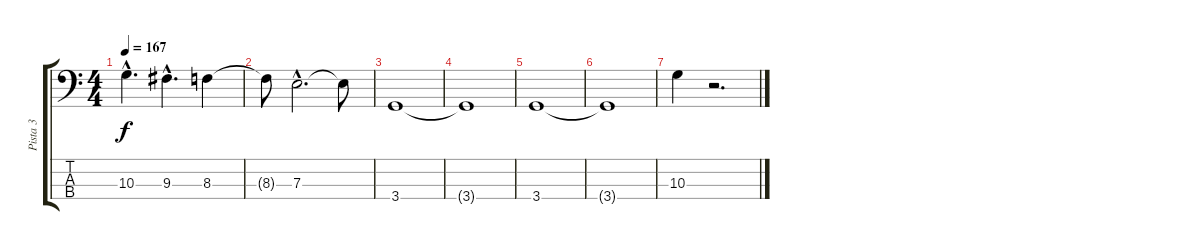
\track ("Pista 3" "Pista 3") {instrument electricbassfinger}
\staff {score tabs}
\tuning (G2 D2 A1 E1) {hide}
\ts (4 4)
\tempo 167
\clef f4
\ks c
10.3{hac}.4{d dy f} 9.3{hac}.4{d} 8.3.4 |
8.3{t}.8 7.3{hac}.2{d} 7.3{t}.8 |
3.4.1 |
3.4{t}.1 |
3.4.1 |
3.4{t}.1 |
10.3.4 r.2{d}
